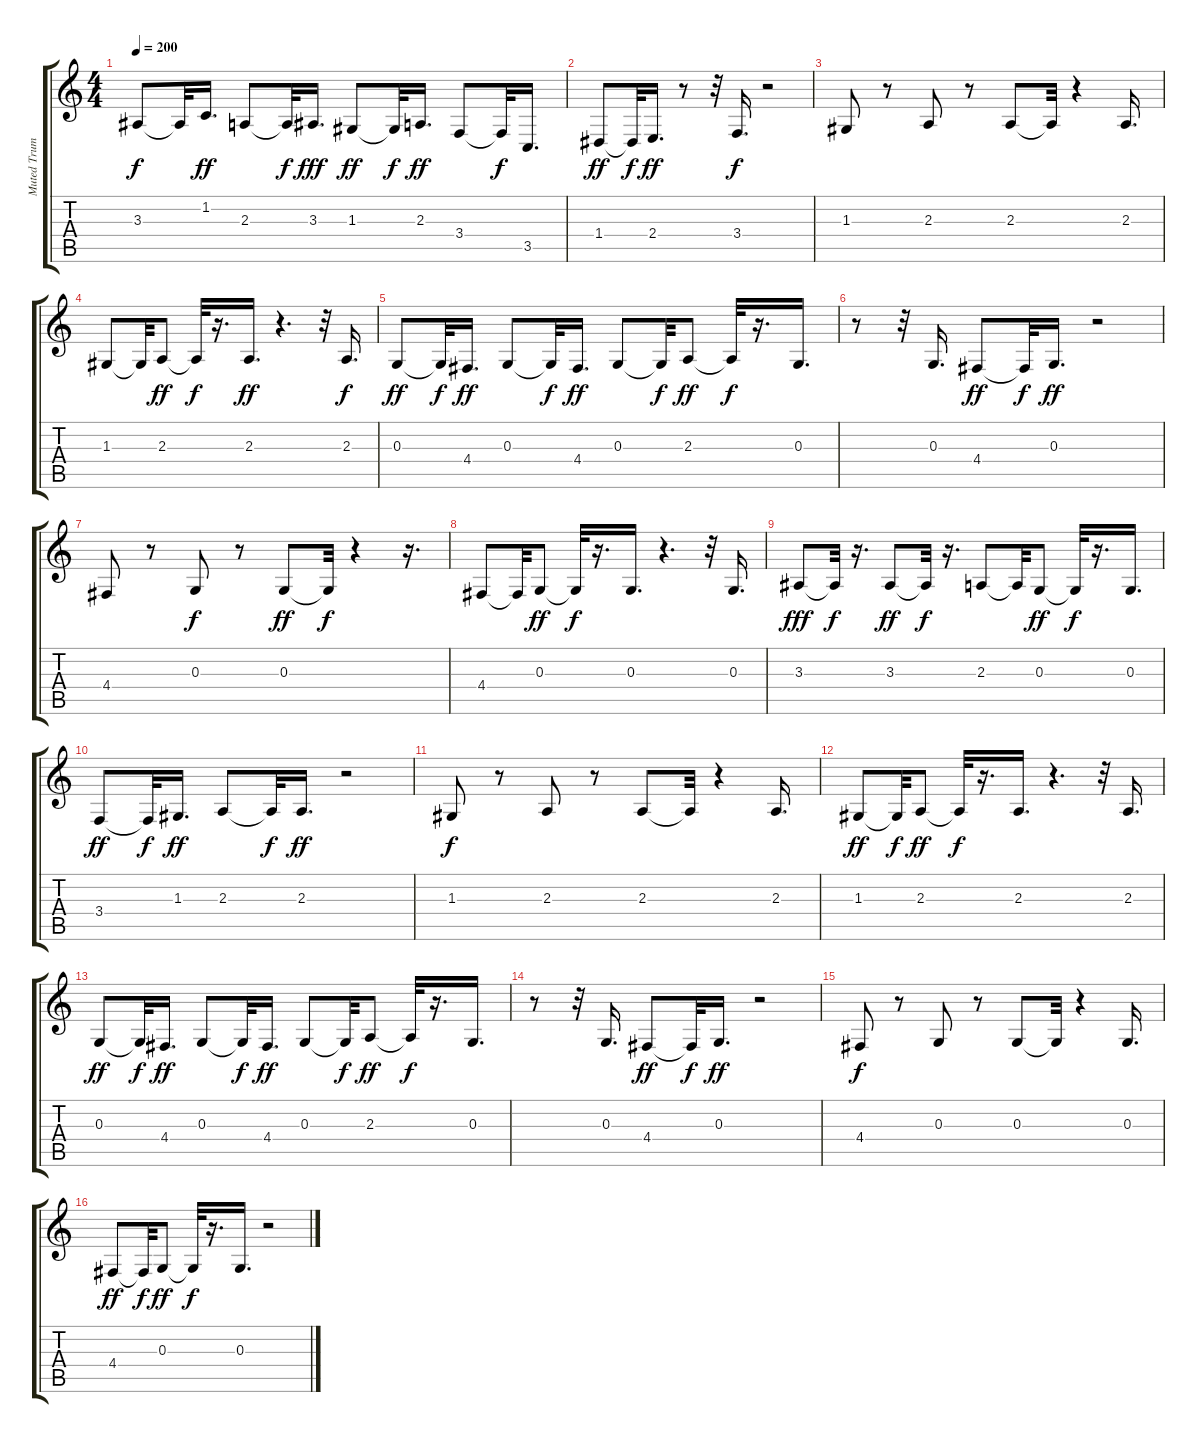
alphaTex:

\track ("Muted Trumpet" "Muted Trum") {instrument mutedtrumpet}
\staff {score tabs}
\tuning (E4 B3 G3 D3 A2 E2) {hide}
\ts (4 4)
\tempo 200
\clef g2
\ks c
3.3.8{dy f} 3.3{t}.32 1.2.16{d dy ff} 2.3.8 2.3{t}.32{dy f} 3.3.16{d dy fff} 1.3.8{dy ff} 1.3{t}.32{dy f} 2.3.16{d dy ff} 3.4.8 3.4{t}.32{dy f} 3.5.16{d} |
1.4.8{dy ff} 1.4{t}.32{dy f} 2.4.16{d dy ff} r.8 r.32 3.4.16{d dy f} r.2 |
1.3.8 r.8 2.3.8 r.8 2.3.8 2.3{t}.32 r.4 2.3.16{d} |
1.3.8 1.3{t}.32 2.3.8{dy ff} 2.3{t}.32{dy f} r.16{d} 2.3.16{d dy ff} r.4{d} r.32 2.3.16{d dy f} |
0.3.8{dy ff} 0.3{t}.32{dy f} 4.4.16{d dy ff} 0.3.8 0.3{t}.32{dy f} 4.4.16{d dy ff} 0.3.8 0.3{t}.32{dy f} 2.3.8{dy ff} 2.3{t}.32{dy f} r.16{d} 0.3.16{d} |
r.8 r.32 0.3.16{d} 4.4.8{dy ff} 4.4{t}.32{dy f} 0.3.16{d dy ff} r.2 |
4.4.8 r.8 0.3.8{dy f} r.8 0.3.8{dy ff} 0.3{t}.32{dy f} r.4 r.16{d} |
4.4.8 4.4{t}.32 0.3.8{dy ff} 0.3{t}.32{dy f} r.16{d} 0.3.16{d} r.4{d} r.32 0.3.16{d} |
3.3.8{dy fff} 3.3{t}.32{dy f} r.16{d} 3.3.8{dy ff} 3.3{t}.32{dy f} r.16{d} 2.3.8 2.3{t}.32 0.3.8{dy ff} 0.3{t}.32{dy f} r.16{d} 0.3.16{d} |
3.4.8{dy ff} 3.4{t}.32{dy f} 1.3.16{d dy ff} 2.3.8 2.3{t}.32{dy f} 2.3.16{d dy ff} r.2 |
1.3.8{dy f} r.8 2.3.8 r.8 2.3.8 2.3{t}.32 r.4 2.3.16{d} |
1.3.8{dy ff} 1.3{t}.32{dy f} 2.3.8{dy ff} 2.3{t}.32{dy f} r.16{d} 2.3.16{d} r.4{d} r.32 2.3.16{d} |
0.3.8{dy ff} 0.3{t}.32{dy f} 4.4.16{d dy ff} 0.3.8 0.3{t}.32{dy f} 4.4.16{d dy ff} 0.3.8 0.3{t}.32{dy f} 2.3.8{dy ff} 2.3{t}.32{dy f} r.16{d} 0.3.16{d} |
r.8 r.32 0.3.16{d} 4.4.8{dy ff} 4.4{t}.32{dy f} 0.3.16{d dy ff} r.2 |
4.4.8{dy f} r.8 0.3.8 r.8 0.3.8 0.3{t}.32 r.4 0.3.16{d} |
4.4.8{dy ff} 4.4{t}.32{dy f} 0.3.8{dy ff} 0.3{t}.32{dy f} r.16{d} 0.3.16{d} r.2
